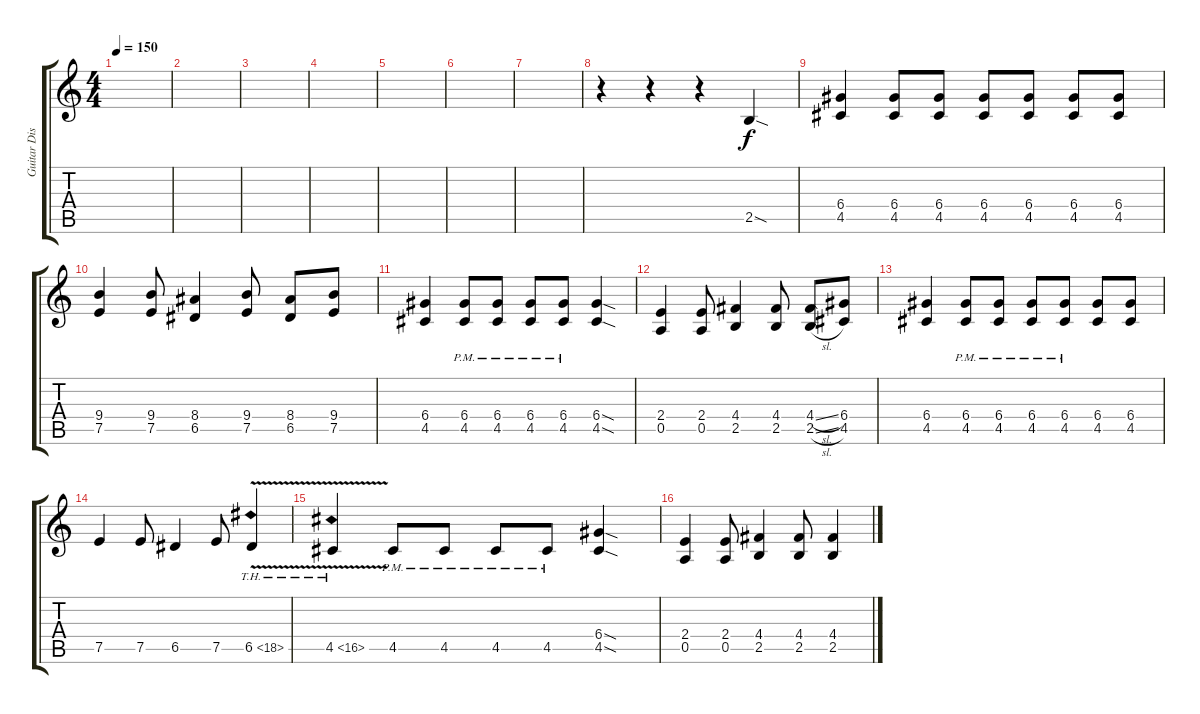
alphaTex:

\track ("Guitar Dist 2" "Guitar Dis") {instrument distortionguitar}
\staff {score tabs}
\tuning (E4 B3 G3 D3 A2 E2) {hide}
\ts (4 4)
\tempo 150
\clef g2
\ks c
|
|
|
|
|
|
|
r.4 r.4 r.4 2.5{sod}.4 |
(6.4 4.5).4 (6.4 4.5).8 (6.4 4.5).8 (6.4 4.5).8 (6.4 4.5).8 (6.4 4.5).8 (6.4 4.5).8 |
(9.4 7.5).4 (9.4 7.5).8 (8.4 6.5).4 (9.4 7.5).8 (8.4 6.5).8 (9.4 7.5).8 |
(6.4 4.5).4 (6.4{pm} 4.5{pm}).8 (6.4{pm} 4.5{pm}).8 (6.4{pm} 4.5{pm}).8 (6.4{pm} 4.5{pm}).8 (6.4{sod} 4.5{sod}).4 |
(2.4 0.5).4 (2.4 0.5).8 (4.4 2.5).4 (4.4 2.5).8 (4.4{sl} 2.5{sl}).8 (6.4 4.5).8 |
(6.4 4.5).4 (6.4{pm} 4.5{pm}).8 (6.4{pm} 4.5{pm}).8 (6.4{pm} 4.5{pm}).8 (6.4{pm} 4.5{pm}).8 (6.4 4.5).8 (6.4 4.5).8 |
7.5.4 7.5.8 6.5.4 7.5.8 6.5{th 12 v}.4 |
4.5{th 12 v}.4 4.5{pm}.8{instrument distortionguitar} 4.5{pm}.8 4.5{pm}.8 4.5{pm}.8 (6.4{sod} 4.5{sod}).4 |
(2.4 0.5).4 (2.4 0.5).8 (4.4 2.5).4 (4.4 2.5).8 (4.4 2.5).4
